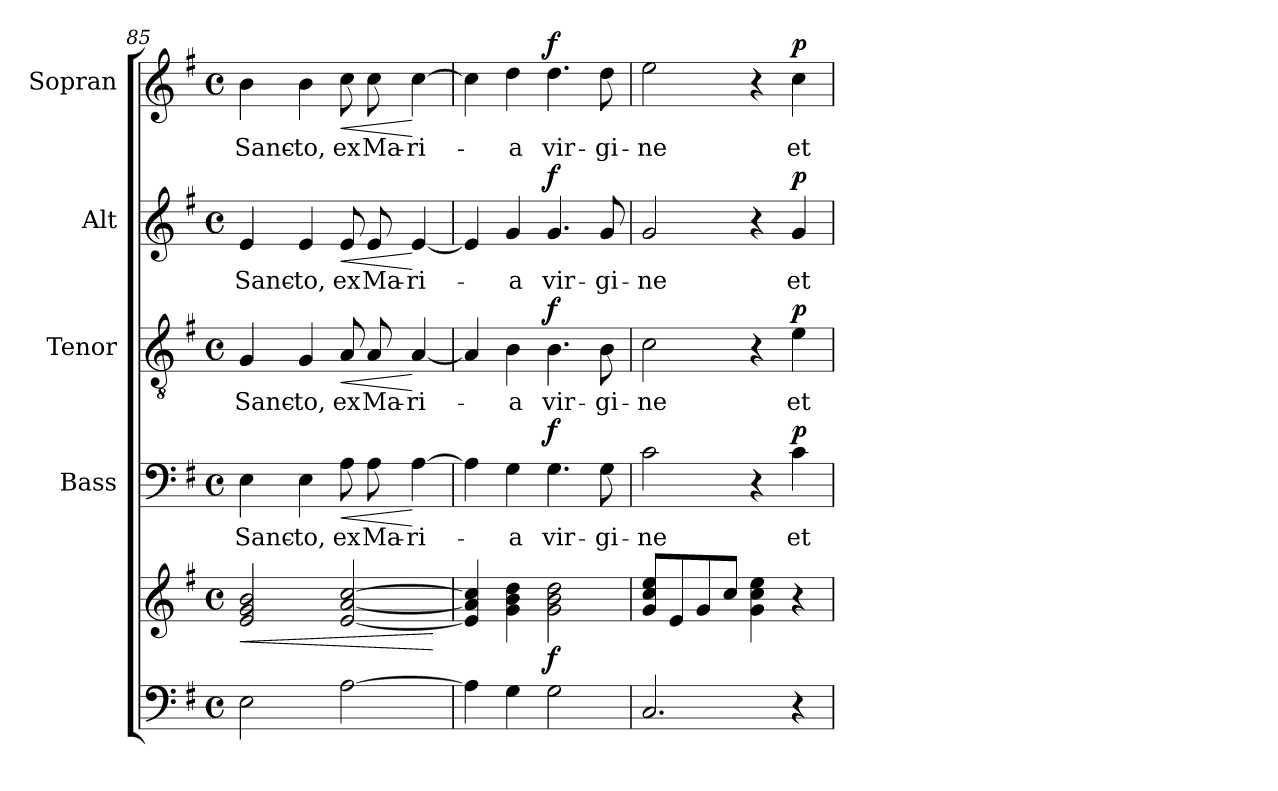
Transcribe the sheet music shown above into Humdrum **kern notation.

**kern	**kern	**dynam	**kern	**text	**dynam	**kern	**text	**dynam	**kern	**text	**dynam	**kern	**text	**dynam
*part5	*part5	*part5	*part4	*part4	*part4	*part3	*part3	*part3	*part2	*part2	*part2	*part1	*part1	*part1
*staff6	*staff5	*staff5/6	*staff4	*staff4	*staff4	*staff3	*staff3	*staff3	*staff2	*staff2	*staff2	*staff1	*staff1	*staff1
*	*	*	*I"Bass	*	*	*I"Tenor	*	*	*I"Alt	*	*	*I"Sopran	*	*
*	*	*	*I'B.	*	*	*I'T.	*	*	*I'A.	*	*	*I'S.	*	*
*clefF4	*clefG2	*	*clefF4	*	*	*clefGv2	*	*	*clefG2	*	*	*clefG2	*	*
*k[f#]	*k[f#]	*	*k[f#]	*	*	*k[f#]	*	*	*k[f#]	*	*	*k[f#]	*	*
*G:	*G:	*	*G:	*	*	*G:	*	*	*G:	*	*	*G:	*	*
*M4/4	*M4/4	*	*M4/4	*	*	*M4/4	*	*	*M4/4	*	*	*M4/4	*	*
*met(c)	*met(c)	*	*met(c)	*	*	*met(c)	*	*	*met(c)	*	*	*met(c)	*	*
=85	=85	=85	=85	=85	=85	=85	=85	=85	=85	=85	=85	=85	=85	=85
!	!	!LO:HP:b	!	!LO:LY:b	!	!	!LO:LY:b	!	!	!LO:LY:b	!	!	!LO:LY:b	!
2E\	2e/ 2g/ 2b/	<	4E\	Sanc-	.	4G/	Sanc-	.	4e/	Sanc-	.	4b\	Sanc-	.
!	!	!	!	!LO:LY:b	!	!	!LO:LY:b	!	!	!LO:LY:b	!	!	!LO:LY:b	!
.	.	.	4E\	-to,	.	4G/	-to,	.	4e/	-to,	.	4b\	-to,	.
!	!	!	!	!LO:LY:b	!LO:HP:b	!	!LO:LY:b	!LO:HP:b	!	!LO:LY:b	!LO:HP:b	!	!LO:LY:b	!LO:HP:b
[2A\	[2e/ [2a/ [2cc/	.	8A\	ex	<	8A/	ex	<	8e/	ex	<	8cc\	ex	<
!	!	!	!	!LO:LY:b	!	!	!LO:LY:b	!	!	!LO:LY:b	!	!	!LO:LY:b	!
.	.	.	8A\	Ma-	.	8A/	Ma-	.	8e/	Ma-	.	8cc\	Ma-	.
!	!	!	!	!LO:LY:b	!	!	!LO:LY:b	!	!	!LO:LY:b	!	!	!LO:LY:b	!
.	.	.	[4A\	-ri-	[	[4A/	-ri-	[	[4e/	-ri-	[	[4cc\	-ri-	[
.	.	[	.	.	.	.	.	.	.	.	.	.	.	.
=86	=86	=86	=86	=86	=86	=86	=86	=86	=86	=86	=86	=86	=86	=86
4A\]	4e/] 4a/] 4cc/]	.	4A\]	.	.	4A/]	.	.	4e/]	.	.	4cc\]	.	.
!	!	!	!	!LO:LY:b	!	!	!LO:LY:b	!	!	!LO:LY:b	!	!	!LO:LY:b	!
4G\	4g\ 4b\ 4dd\	.	4G\	-a	.	4B\	-a	.	4g/	-a	.	4dd\	-a	.
!	!	!LO:DY:b	!	!LO:LY:b	!LO:DY:a	!	!LO:LY:b	!LO:DY:a	!	!LO:LY:b	!LO:DY:a	!	!LO:LY:b	!LO:DY:a
2G\	2g\ 2b\ 2dd\	f	4.G\	vir-	f	4.B\	vir-	f	4.g/	vir-	f	4.dd\	vir-	f
!	!	!	!	!LO:LY:b	!	!	!LO:LY:b	!	!	!LO:LY:b	!	!	!LO:LY:b	!
.	.	.	8G\	-gi-	.	8B\	-gi-	.	8g/	-gi-	.	8dd\	-gi-	.
=87	=87	=87	=87	=87	=87	=87	=87	=87	=87	=87	=87	=87	=87	=87
!	!	!	!	!LO:LY:b	!	!	!LO:LY:b	!	!	!LO:LY:b	!	!	!LO:LY:b	!
2.C/	8g/ 8cc/ 8ee/L	.	2c\	-ne	.	2c\	-ne	.	2g/	-ne	.	2ee\	-ne	.
.	8e/	.	.	.	.	.	.	.	.	.	.	.	.	.
.	8g/	.	.	.	.	.	.	.	.	.	.	.	.	.
.	8cc/J	.	.	.	.	.	.	.	.	.	.	.	.	.
.	4g\ 4cc\ 4ee\	.	4r	.	.	4r	.	.	4r	.	.	4r	.	.
!	!	!	!	!LO:LY:b	!LO:DY:a	!	!LO:LY:b	!LO:DY:a	!	!LO:LY:b	!LO:DY:a	!	!LO:LY:b	!LO:DY:a
4r	4r	.	4c\	et	p	4e\	et	p	4g/	et	p	4cc\	et	p
=	=	=	=	=	=	=	=	=	=	=	=	=	=	=
*-	*-	*-	*-	*-	*-	*-	*-	*-	*-	*-	*-	*-	*-	*-
